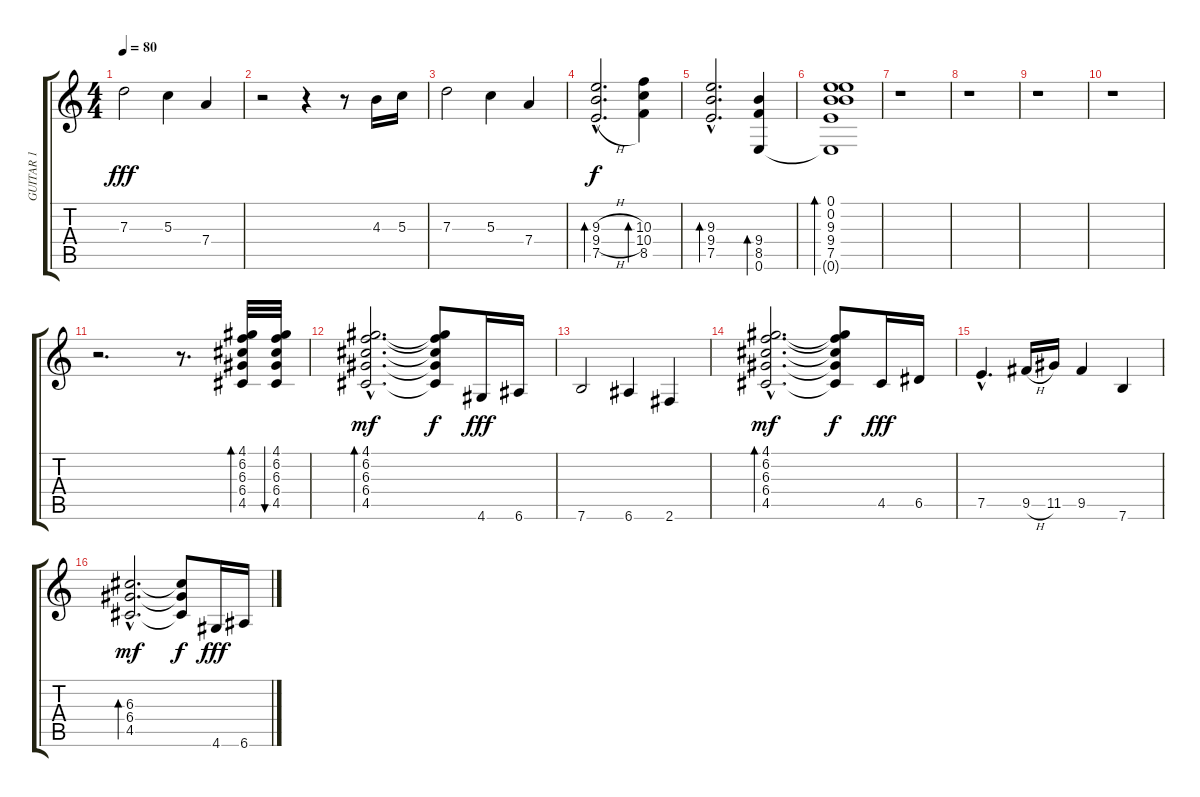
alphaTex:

\track ("GUITAR 1" "GUITAR 1") {instrument distortionguitar}
\staff {score tabs}
\tuning (E4 B3 G3 D3 A2 E2) {hide}
\ts (4 4)
\tempo 80
\clef g2
\ks c
7.3.2{dy fff} 5.3.4 7.4.4 |
r.2 r.4 r.8 4.3.16 5.3.16 |
7.3.2 5.3.4 7.4.4 |
(9.3{h hac} 9.4{h hac} 7.5{h hac}).2{d bd 60 dy f} (10.3 10.4 8.5).4{bd 30} |
(9.3{hac} 9.4{hac} 7.5{hac}).2{d bd 60} (9.4 8.5 0.6).4{bd 30} |
(0.1 0.2 9.3 9.4 7.5 0.6{t}).1{bd 60} |
r.1 |
r.1 |
r.1 |
r.1 |
r.2{d} r.8{d} (4.1 6.2 6.3 6.4 4.5).32{bd 60} (4.1 6.2 6.3 6.4 4.5).32{bu 30} |
(4.1{hac} 6.2{hac} 6.3{hac} 6.4{hac} 4.5{hac}).2{d bd 60 dy mf} (4.1{t} 6.2{t} 6.3{t} 6.4{t} 4.5{t}).8{dy f} 4.6.16{dy fff} 6.6.16 |
7.6.2 6.6.4 2.6.4 |
(4.1{hac} 6.2{hac} 6.3{hac} 6.4{hac} 4.5{hac}).2{d bd 60 dy mf} (4.1{t} 6.2{t} 6.3{t} 6.4{t} 4.5{t}).8{dy f} 4.5.16{dy fff} 6.5.16 |
7.5{hac}.4{d} 9.5{h}.16 11.5.16 9.5.4 7.6.4 |
(6.3{hac} 6.4{hac} 4.5{hac}).2{d bd 30 dy mf} (6.3{t} 6.4{t} 4.5{t}).8{dy f} 4.6.16{dy fff} 6.6.16
